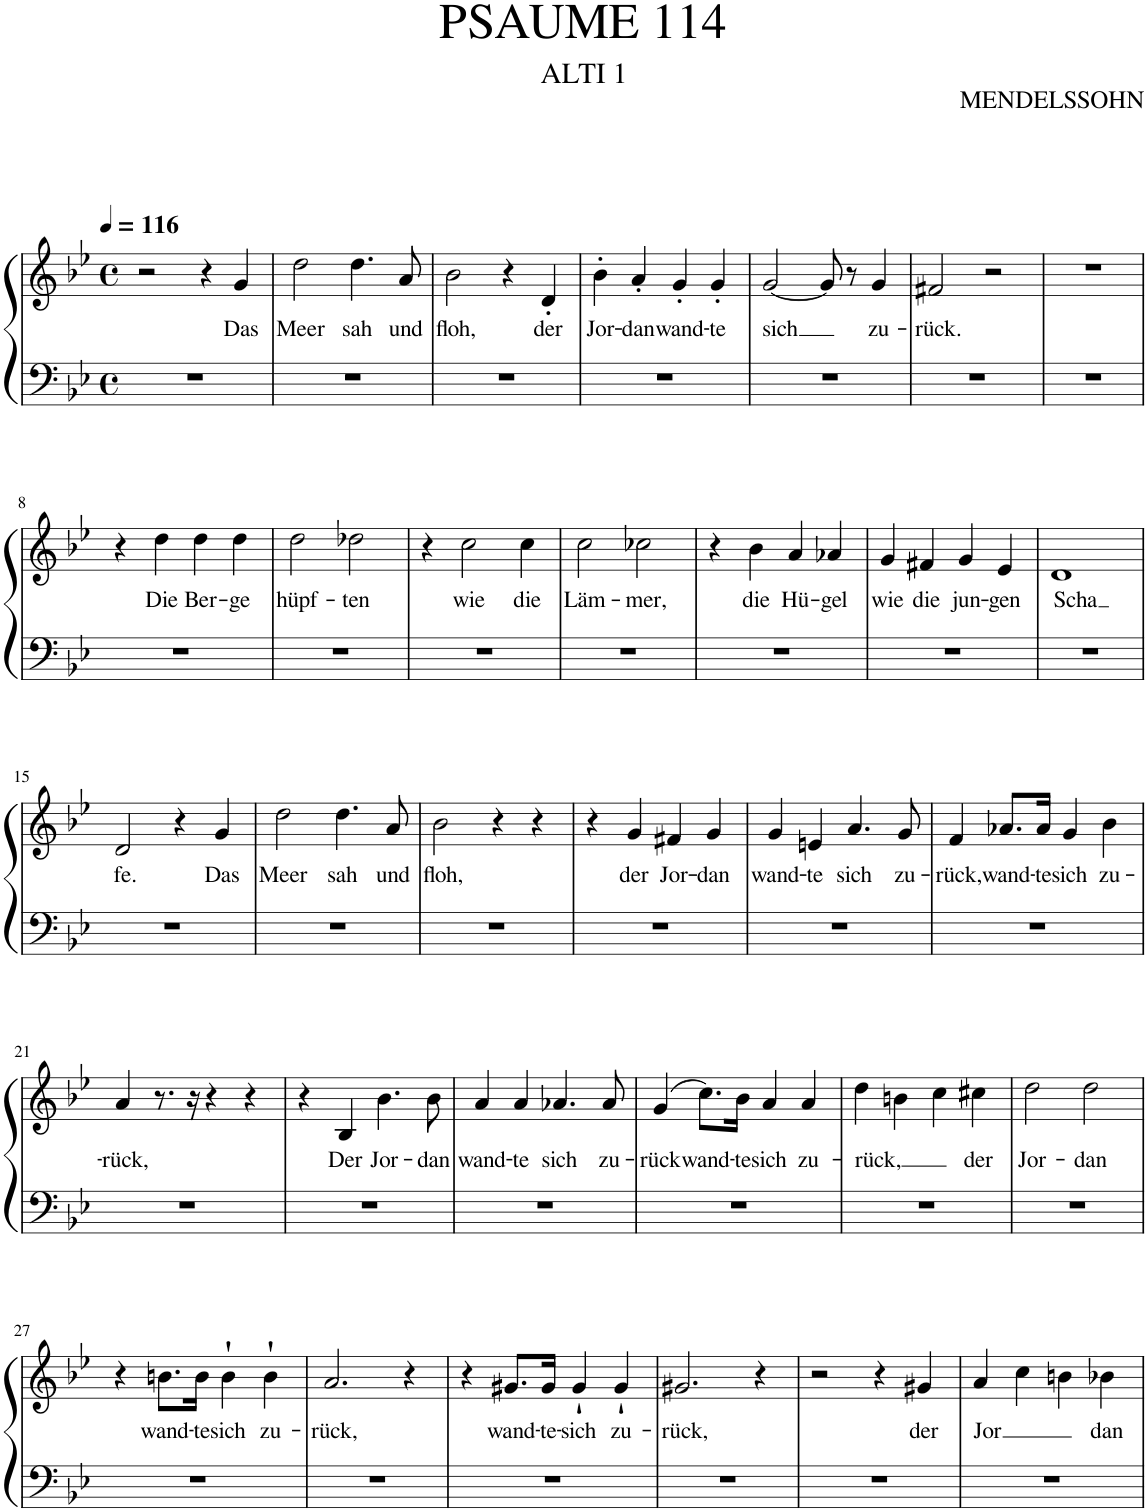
**kern	**kern	**text
*part1	*part1	*part1
*staff2	*staff1	*staff1
*I"Piano	*	*
*I'Pno.	*	*
*clefF4	*clefG2	*
*k[b-e-]	*k[b-e-]	*
*M4/4	*M4/4	*
*met(c)	*met(c)	*
*MM116	*MM116	*
=1	=1	=1
1r	2r	.
.	4r	.
!	!	!LO:LY:b
.	4g/	Das
=2	=2	=2
!	!	!LO:LY:b
1r	2dd\	Meer
!	!	!LO:LY:b
.	4.dd\	sah
!	!	!LO:LY:b
.	8a/	und
=3	=3	=3
!	!	!LO:LY:b
1r	2b-\	floh,
.	4r	.
!	!	!LO:LY:b
.	4d'/	der
=4	=4	=4
!	!	!LO:LY:b
1r	4b-'\	Jor-
!	!	!LO:LY:b
.	4a'/	-dan
!	!	!LO:LY:b
.	4g'/	wand-
!	!	!LO:LY:b
.	4g'/	-te
=5	=5	=5
!	!	!LO:LY:b
1r	[2g/	sich
.	8g/]	.
.	8r	.
!	!	!LO:LY:b
.	4g/	zu-
=6	=6	=6
!	!	!LO:LY:b
1r	2f#X/	-rück.
.	2r	.
=7	=7	=7
1r	1r	.
!!LO:LB:g=z
=8	=8	=8
1r	4r	.
!	!	!LO:LY:b
.	4dd\	Die
!	!	!LO:LY:b
.	4dd\	Ber-
!	!	!LO:LY:b
.	4dd\	-ge
=9	=9	=9
!	!	!LO:LY:b
1r	2dd\	hüpf-
!	!	!LO:LY:b
.	2dd-X\	-ten
=10	=10	=10
1r	4r	.
!	!	!LO:LY:b
.	2cc\	wie
!	!	!LO:LY:b
.	4cc\	die
=11	=11	=11
!	!	!LO:LY:b
1r	2cc\	Läm-
!	!	!LO:LY:b
.	2cc-X\	-mer,
=12	=12	=12
1r	4r	.
!	!	!LO:LY:b
.	4b-\	die
!	!	!LO:LY:b
.	4a/	Hü-
!	!	!LO:LY:b
.	4a-X/	-gel
=13	=13	=13
!	!	!LO:LY:b
1r	4g/	wie
!	!	!LO:LY:b
.	4f#X/	die
!	!	!LO:LY:b
.	4g/	jun-
!	!	!LO:LY:b
.	4e-/	-gen
=14	=14	=14
!	!	!LO:LY:b
1r	1d	Scha
!!LO:LB:g=z
=15	=15	=15
!	!	!LO:LY:b
1r	2d/	fe.
.	4r	.
!	!	!LO:LY:b
.	4g/	Das
=16	=16	=16
!	!	!LO:LY:b
1r	2dd\	Meer
!	!	!LO:LY:b
.	4.dd\	sah
!	!	!LO:LY:b
.	8a/	und
=17	=17	=17
!	!	!LO:LY:b
1r	2b-\	floh,
.	4r	.
.	4r	.
=18	=18	=18
1r	4r	.
!	!	!LO:LY:b
.	4g/	-der
!	!	!LO:LY:b
.	4f#X/	Jor-
!	!	!LO:LY:b
.	4g/	-dan
=19	=19	=19
!	!	!LO:LY:b
1r	4g/	wand-
!	!	!LO:LY:b
.	4en/	-te
!	!	!LO:LY:b
.	4.a/	sich
!	!	!LO:LY:b
.	8g/	zu-
=20	=20	=20
!	!	!LO:LY:b
1r	4f/	-rück,
!	!	!LO:LY:b
.	8.a-X/L	wand-
!	!	!LO:LY:b
.	16a-/Jk	-te
!	!	!LO:LY:b
.	4g/	sich
!	!	!LO:LY:b
.	4cc\	zu-
!!LO:LB:g=z
=21	=21	=21
!	!	!LO:LY:b
1r	4a/	-rück,
.	8.r	.
.	16r	.
.	4r	.
.	4r	.
=22	=22	=22
1r	4r	.
!	!	!LO:LY:b
.	4B-/	Der
!	!	!LO:LY:b
.	4.b-\	Jor-
!	!	!LO:LY:b
.	8b-\	-dan
=23	=23	=23
!	!	!LO:LY:b
1r	4a/	wand-
!	!	!LO:LY:b
.	4a/	-te
!	!	!LO:LY:b
.	4.a-X/	sich
!	!	!LO:LY:b
.	8a-/	zu-
=24	=24	=24
!	!	!LO:LY:b
1r	(4g/	-rück
!	!	!LO:LY:b
.	8.cc\L)	wand-
!	!	!LO:LY:b
.	16b-\Jk	-te
!	!	!LO:LY:b
.	4a/	sich
!	!	!LO:LY:b
.	4a/	zu-
=25	=25	=25
!	!	!LO:LY:b
1r	4dd\	-rück,
.	4bn\	.
.	4cc\	.
!	!	!LO:LY:b
.	4cc#X\	der
=26	=26	=26
!	!	!LO:LY:b
1r	2dd\	Jor-
!	!	!LO:LY:b
.	2dd\	-dan
!!LO:LB:g=z
=27	=27	=27
1r	4r	.
!	!	!LO:LY:b
.	8.bn\L	wand-
!	!	!LO:LY:b
.	16b\Jk	-te
!	!	!LO:LY:b
.	4b`\	sich
!	!	!LO:LY:b
.	4b`\	zu-
=28	=28	=28
!	!	!LO:LY:b
1r	2.a/	-rück,
.	4r	.
=29	=29	=29
1r	4r	.
!	!	!LO:LY:b
.	8.g#X/L	wand-
!	!	!LO:LY:b
.	16g#/Jk	-te-
!	!	!LO:LY:b
.	4g#`/	-sich
!	!	!LO:LY:b
.	4g#`/	zu-
=30	=30	=30
!	!	!LO:LY:b
1r	2.g#X/	-rück,
.	4r	.
=31	=31	=31
1r	2r	.
.	4r	.
!	!	!LO:LY:b
.	4g#X/	der
=32	=32	=32
!	!	!LO:LY:b
1r	4a/	Jor
.	4cc\	.
.	4bn\	.
!	!	!LO:LY:b
.	4b-X\	dan
=	=	=
*-	*-	*-
